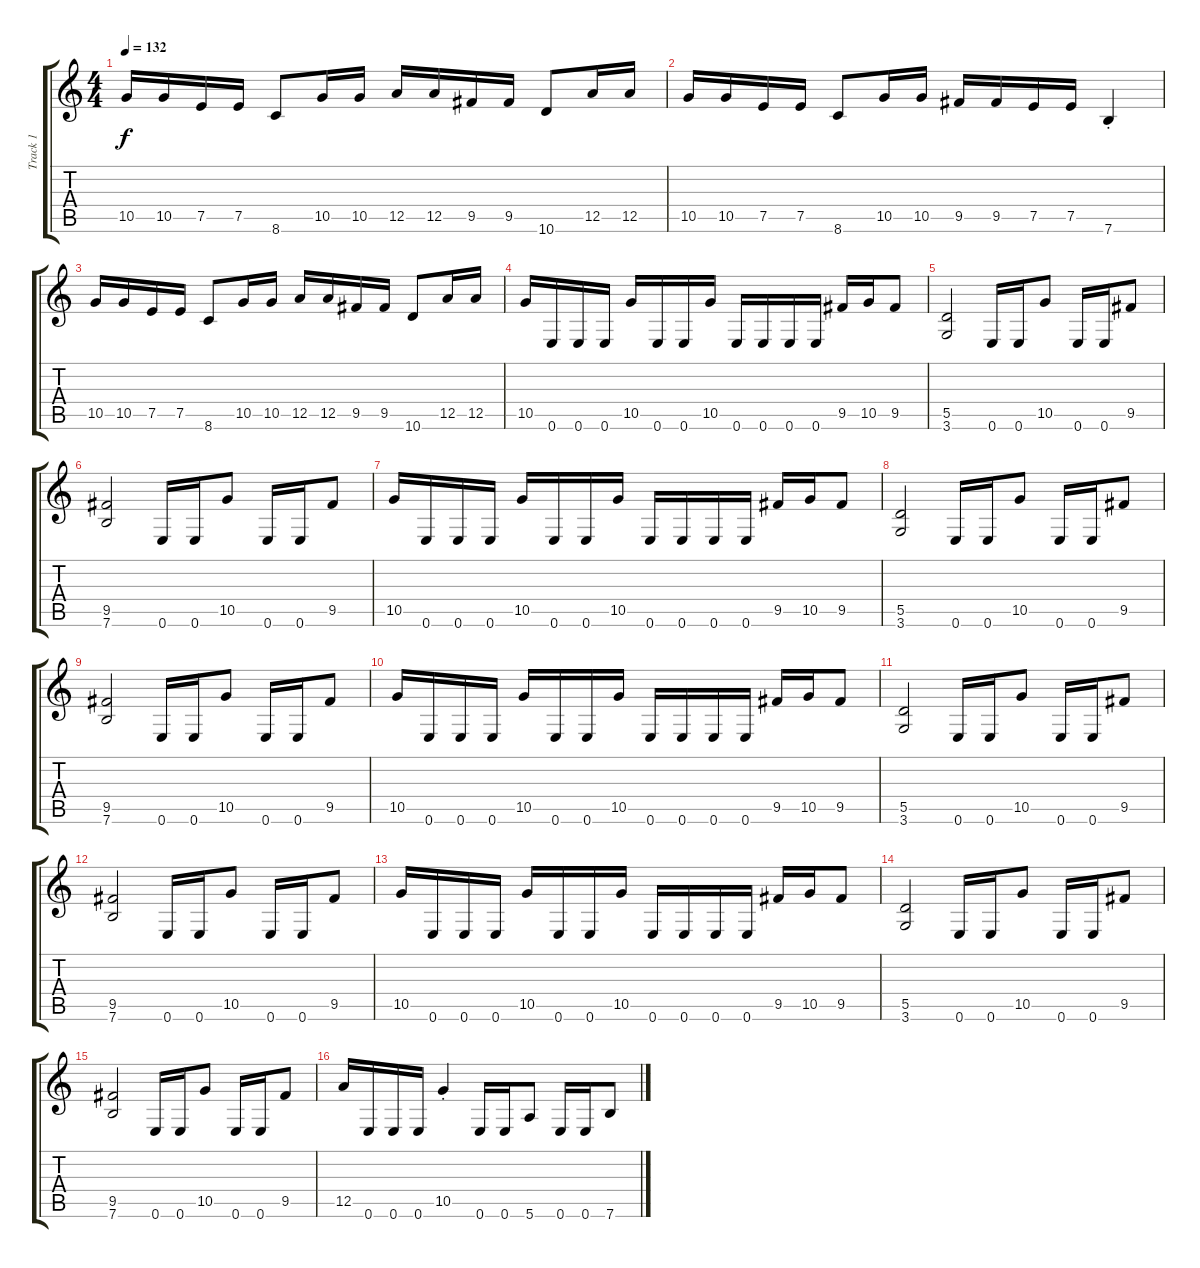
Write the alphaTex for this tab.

\track ("Track 1" "Track 1") {instrument distortionguitar}
\staff {score tabs}
\tuning (E4 B3 G3 D3 A2 E2) {hide}
\ts (4 4)
\tempo 132
\clef g2
\ks c
10.5.16{dy f} 10.5.16 7.5.16 7.5.16 8.6.8 10.5.16 10.5.16 12.5.16 12.5.16 9.5.16 9.5.16 10.6.8 12.5.16 12.5.16 |
10.5.16 10.5.16 7.5.16 7.5.16 8.6.8 10.5.16 10.5.16 9.5.16 9.5.16 7.5.16 7.5.16 7.6{st}.4 |
10.5.16 10.5.16 7.5.16 7.5.16 8.6.8 10.5.16 10.5.16 12.5.16 12.5.16 9.5.16 9.5.16 10.6.8 12.5.16 12.5.16 |
10.5.16 0.6.16 0.6.16 0.6.16 10.5.16 0.6.16 0.6.16 10.5.16 0.6.16 0.6.16 0.6.16 0.6.16 9.5.16 10.5.16 9.5.8 |
(5.5 3.6).2 0.6.16 0.6.16 10.5.8 0.6.16 0.6.16 9.5.8 |
(9.5 7.6).2 0.6.16 0.6.16 10.5.8 0.6.16 0.6.16 9.5.8 |
10.5.16 0.6.16 0.6.16 0.6.16 10.5.16 0.6.16 0.6.16 10.5.16 0.6.16 0.6.16 0.6.16 0.6.16 9.5.16 10.5.16 9.5.8 |
(5.5 3.6).2 0.6.16 0.6.16 10.5.8 0.6.16 0.6.16 9.5.8 |
(9.5 7.6).2 0.6.16 0.6.16 10.5.8 0.6.16 0.6.16 9.5.8 |
10.5.16 0.6.16 0.6.16 0.6.16 10.5.16 0.6.16 0.6.16 10.5.16 0.6.16 0.6.16 0.6.16 0.6.16 9.5.16 10.5.16 9.5.8 |
(5.5 3.6).2 0.6.16 0.6.16 10.5.8 0.6.16 0.6.16 9.5.8 |
(9.5 7.6).2 0.6.16 0.6.16 10.5.8 0.6.16 0.6.16 9.5.8 |
10.5.16 0.6.16 0.6.16 0.6.16 10.5.16 0.6.16 0.6.16 10.5.16 0.6.16 0.6.16 0.6.16 0.6.16 9.5.16 10.5.16 9.5.8 |
(5.5 3.6).2 0.6.16 0.6.16 10.5.8 0.6.16 0.6.16 9.5.8 |
(9.5 7.6).2 0.6.16 0.6.16 10.5.8 0.6.16 0.6.16 9.5.8 |
12.5.16 0.6.16 0.6.16 0.6.16 10.5{st}.4 0.6.16 0.6.16 5.6.8 0.6.16 0.6.16 7.6.8
